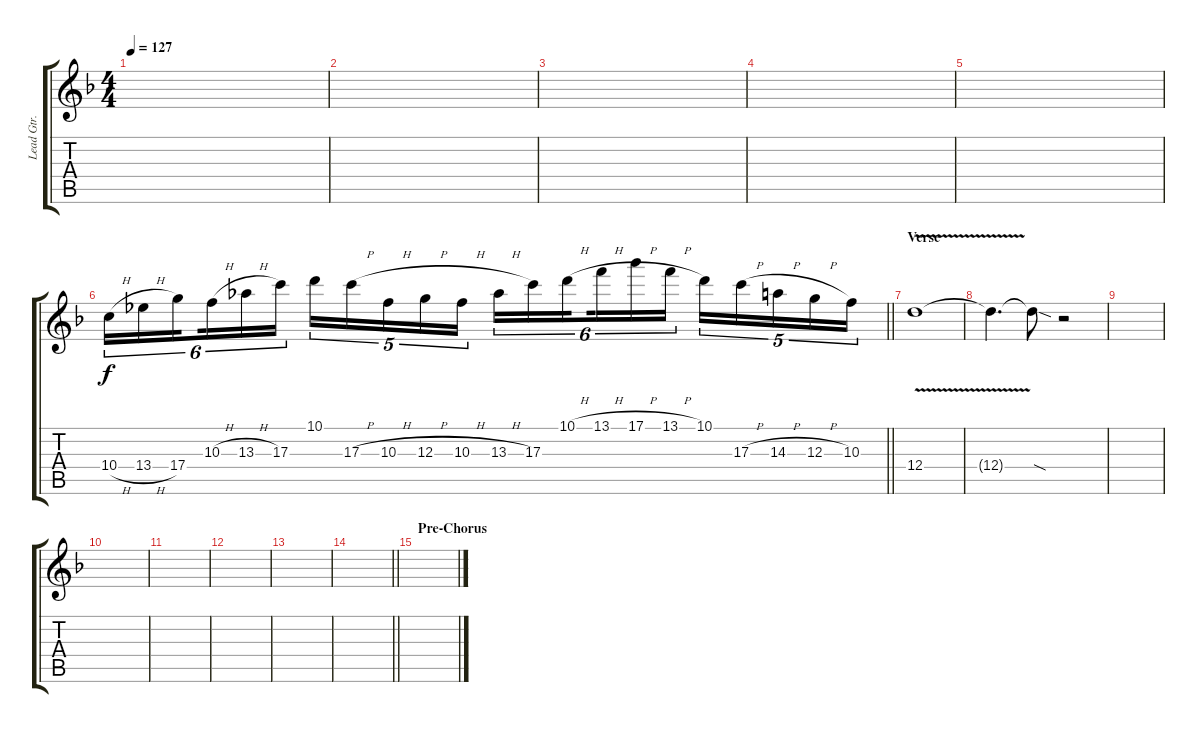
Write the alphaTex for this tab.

\track ("Lead Gtr." "Lead Gtr.") {instrument distortionguitar}
\staff {score tabs}
\tuning (E4 B3 G3 D3 A2 D2) {hide}
\ts (4 4)
\tempo 127
\clef g2
\ks dminor
|
|
|
|
|
\barLineRight lightlight
10.4{h}.16{tu (6 4) volume 10} 13.4{h}.16{tu (6 4)} 17.4.16{tu (6 4) beam splitsecondary} 10.3{h}.16{tu (6 4)} 13.3{h}.16{tu (6 4)} 17.3.16{tu (6 4)} 10.1.16{tu (5 4)} 17.3{h}.16{tu (5 4)} 10.3{h}.16{tu (5 4)} 12.3{h}.16{tu (5 4)} 10.3{h}.16{tu (5 4)} 13.3{h}.16{tu (6 4)} 17.3.16{tu (6 4)} 10.1{h}.16{tu (6 4) beam splitsecondary} 13.1{h}.16{tu (6 4)} 17.1{h}.16{tu (6 4)} 13.1{h}.16{tu (6 4)} 10.1.16{tu (5 4)} 17.3{h}.16{tu (5 4)} 14.3{h}.16{tu (5 4)} 12.3{h}.16{tu (5 4)} 10.3.16{tu (5 4)} |
\section ("" "Verse")
12.4{v}.1 |
12.4{t}.4{d} 12.4{sod t}.8 r.2 |
|
|
|
|
|
\barLineRight lightlight
|
\section ("" "Pre-Chorus")
